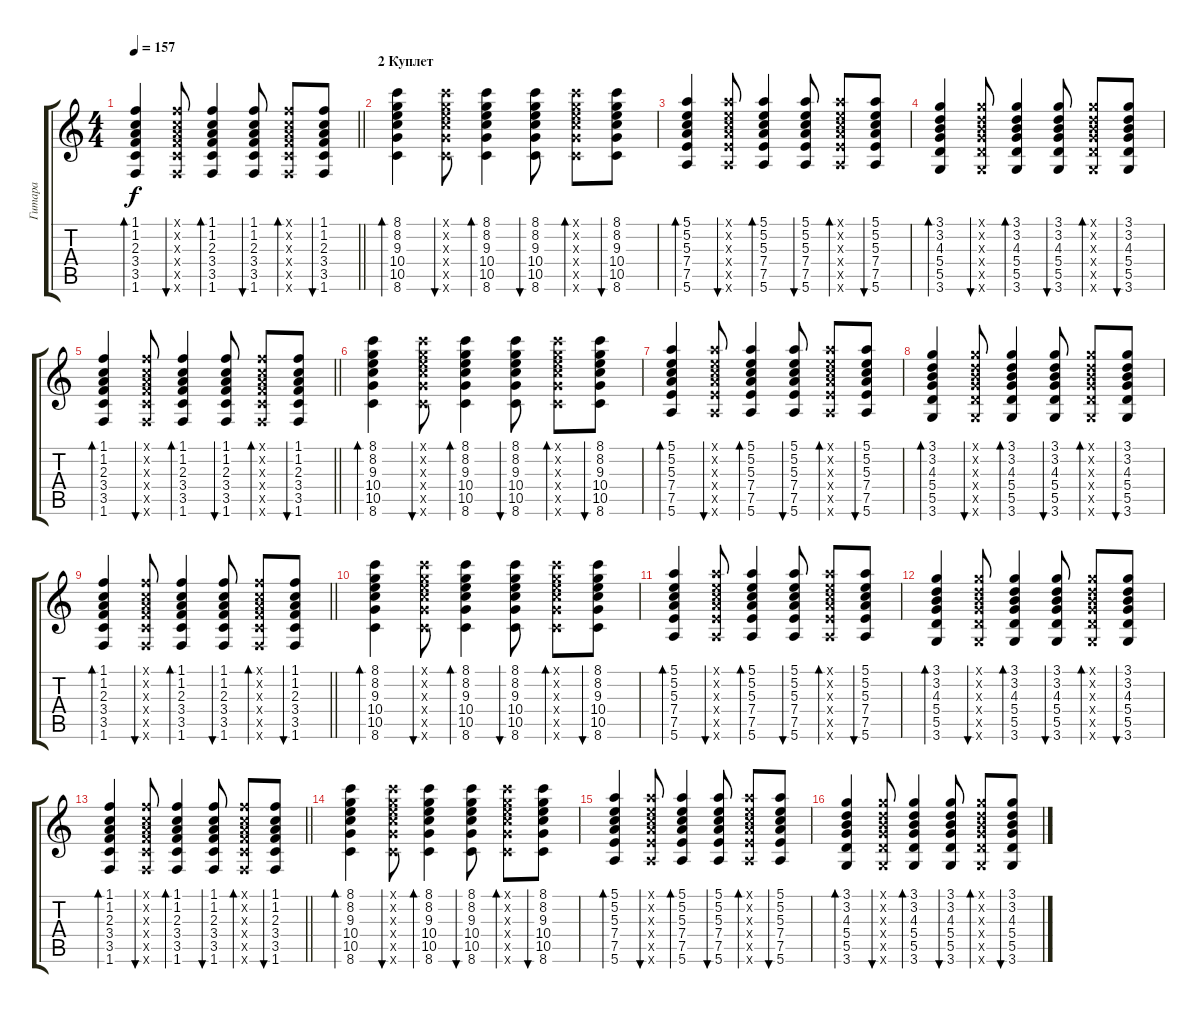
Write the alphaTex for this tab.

\track ("Гитара" "Гитара") {instrument acousticguitarsteel}
\staff {score tabs}
\tuning (E4 B3 G3 D3 A2 E2) {hide}
\ts (4 4)
\tempo 157
\clef g2
\barLineRight lightlight
\ks c
(1.1 1.2 2.3 3.4 3.5 1.6).4{bd 30 dy f} (1.1{x} 1.2{x} 2.3{x} 3.4{x} 3.5{x} 1.6{x}).8{bu 30} (1.1 1.2 2.3 3.4 3.5 1.6).4{bd 30} (1.1 1.2 2.3 3.4 3.5 1.6).8{bu 30} (1.1{x} 1.2{x} 2.3{x} 3.4{x} 3.5{x} 1.6{x}).8{bd 30} (1.1 1.2 2.3 3.4 3.5 1.6).8{bu 30} |
\section ("" "2 Куплет")
(8.1 8.2 9.3 10.4 10.5 8.6).4{bd 30} (8.1{x} 8.2{x} 9.3{x} 10.4{x} 10.5{x} 8.6{x}).8{bu 30} (8.1 8.2 9.3 10.4 10.5 8.6).4{bd 30} (8.1 8.2 9.3 10.4 10.5 8.6).8{bu 30} (8.1{x} 8.2{x} 9.3{x} 10.4{x} 10.5{x} 8.6{x}).8{bd 30} (8.1 8.2 9.3 10.4 10.5 8.6).8{bu 30} |
(5.1 5.2 5.3 7.4 7.5 5.6).4{bd 30} (5.1{x} 5.2{x} 5.3{x} 7.4{x} 7.5{x} 5.6{x}).8{bu 30} (5.1 5.2 5.3 7.4 7.5 5.6).4{bd 30} (5.1 5.2 5.3 7.4 7.5 5.6).8{bu 30} (5.1{x} 5.2{x} 5.3{x} 7.4{x} 7.5{x} 5.6{x}).8{bd 30} (5.1 5.2 5.3 7.4 7.5 5.6).8{bu 30} |
(3.1 3.2 4.3 5.4 5.5 3.6).4{bd 30} (3.1{x} 3.2{x} 4.3{x} 5.4{x} 5.5{x} 3.6{x}).8{bu 30} (3.1 3.2 4.3 5.4 5.5 3.6).4{bd 30} (3.1 3.2 4.3 5.4 5.5 3.6).8{bu 30} (3.1{x} 3.2{x} 4.3{x} 5.4{x} 5.5{x} 3.6{x}).8{bd 30} (3.1 3.2 4.3 5.4 5.5 3.6).8{bu 30} |
\barLineRight lightlight
(1.1 1.2 2.3 3.4 3.5 1.6).4{bd 30} (1.1{x} 1.2{x} 2.3{x} 3.4{x} 3.5{x} 1.6{x}).8{bu 30} (1.1 1.2 2.3 3.4 3.5 1.6).4{bd 30} (1.1 1.2 2.3 3.4 3.5 1.6).8{bu 30} (1.1{x} 1.2{x} 2.3{x} 3.4{x} 3.5{x} 1.6{x}).8{bd 30} (1.1 1.2 2.3 3.4 3.5 1.6).8{bu 30} |
(8.1 8.2 9.3 10.4 10.5 8.6).4{bd 30} (8.1{x} 8.2{x} 9.3{x} 10.4{x} 10.5{x} 8.6{x}).8{bu 30} (8.1 8.2 9.3 10.4 10.5 8.6).4{bd 30} (8.1 8.2 9.3 10.4 10.5 8.6).8{bu 30} (8.1{x} 8.2{x} 9.3{x} 10.4{x} 10.5{x} 8.6{x}).8{bd 30} (8.1 8.2 9.3 10.4 10.5 8.6).8{bu 30} |
(5.1 5.2 5.3 7.4 7.5 5.6).4{bd 30} (5.1{x} 5.2{x} 5.3{x} 7.4{x} 7.5{x} 5.6{x}).8{bu 30} (5.1 5.2 5.3 7.4 7.5 5.6).4{bd 30} (5.1 5.2 5.3 7.4 7.5 5.6).8{bu 30} (5.1{x} 5.2{x} 5.3{x} 7.4{x} 7.5{x} 5.6{x}).8{bd 30} (5.1 5.2 5.3 7.4 7.5 5.6).8{bu 30} |
(3.1 3.2 4.3 5.4 5.5 3.6).4{bd 30} (3.1{x} 3.2{x} 4.3{x} 5.4{x} 5.5{x} 3.6{x}).8{bu 30} (3.1 3.2 4.3 5.4 5.5 3.6).4{bd 30} (3.1 3.2 4.3 5.4 5.5 3.6).8{bu 30} (3.1{x} 3.2{x} 4.3{x} 5.4{x} 5.5{x} 3.6{x}).8{bd 30} (3.1 3.2 4.3 5.4 5.5 3.6).8{bu 30} |
\barLineRight lightlight
(1.1 1.2 2.3 3.4 3.5 1.6).4{bd 30} (1.1{x} 1.2{x} 2.3{x} 3.4{x} 3.5{x} 1.6{x}).8{bu 30} (1.1 1.2 2.3 3.4 3.5 1.6).4{bd 30} (1.1 1.2 2.3 3.4 3.5 1.6).8{bu 30} (1.1{x} 1.2{x} 2.3{x} 3.4{x} 3.5{x} 1.6{x}).8{bd 30} (1.1 1.2 2.3 3.4 3.5 1.6).8{bu 30} |
(8.1 8.2 9.3 10.4 10.5 8.6).4{bd 30} (8.1{x} 8.2{x} 9.3{x} 10.4{x} 10.5{x} 8.6{x}).8{bu 30} (8.1 8.2 9.3 10.4 10.5 8.6).4{bd 30} (8.1 8.2 9.3 10.4 10.5 8.6).8{bu 30} (8.1{x} 8.2{x} 9.3{x} 10.4{x} 10.5{x} 8.6{x}).8{bd 30} (8.1 8.2 9.3 10.4 10.5 8.6).8{bu 30} |
(5.1 5.2 5.3 7.4 7.5 5.6).4{bd 30} (5.1{x} 5.2{x} 5.3{x} 7.4{x} 7.5{x} 5.6{x}).8{bu 30} (5.1 5.2 5.3 7.4 7.5 5.6).4{bd 30} (5.1 5.2 5.3 7.4 7.5 5.6).8{bu 30} (5.1{x} 5.2{x} 5.3{x} 7.4{x} 7.5{x} 5.6{x}).8{bd 30} (5.1 5.2 5.3 7.4 7.5 5.6).8{bu 30} |
(3.1 3.2 4.3 5.4 5.5 3.6).4{bd 30} (3.1{x} 3.2{x} 4.3{x} 5.4{x} 5.5{x} 3.6{x}).8{bu 30} (3.1 3.2 4.3 5.4 5.5 3.6).4{bd 30} (3.1 3.2 4.3 5.4 5.5 3.6).8{bu 30} (3.1{x} 3.2{x} 4.3{x} 5.4{x} 5.5{x} 3.6{x}).8{bd 30} (3.1 3.2 4.3 5.4 5.5 3.6).8{bu 30} |
\barLineRight lightlight
(1.1 1.2 2.3 3.4 3.5 1.6).4{bd 30} (1.1{x} 1.2{x} 2.3{x} 3.4{x} 3.5{x} 1.6{x}).8{bu 30} (1.1 1.2 2.3 3.4 3.5 1.6).4{bd 30} (1.1 1.2 2.3 3.4 3.5 1.6).8{bu 30} (1.1{x} 1.2{x} 2.3{x} 3.4{x} 3.5{x} 1.6{x}).8{bd 30} (1.1 1.2 2.3 3.4 3.5 1.6).8{bu 30} |
(8.1 8.2 9.3 10.4 10.5 8.6).4{bd 30} (8.1{x} 8.2{x} 9.3{x} 10.4{x} 10.5{x} 8.6{x}).8{bu 30} (8.1 8.2 9.3 10.4 10.5 8.6).4{bd 30} (8.1 8.2 9.3 10.4 10.5 8.6).8{bu 30} (8.1{x} 8.2{x} 9.3{x} 10.4{x} 10.5{x} 8.6{x}).8{bd 30} (8.1 8.2 9.3 10.4 10.5 8.6).8{bu 30} |
(5.1 5.2 5.3 7.4 7.5 5.6).4{bd 30} (5.1{x} 5.2{x} 5.3{x} 7.4{x} 7.5{x} 5.6{x}).8{bu 30} (5.1 5.2 5.3 7.4 7.5 5.6).4{bd 30} (5.1 5.2 5.3 7.4 7.5 5.6).8{bu 30} (5.1{x} 5.2{x} 5.3{x} 7.4{x} 7.5{x} 5.6{x}).8{bd 30} (5.1 5.2 5.3 7.4 7.5 5.6).8{bu 30} |
(3.1 3.2 4.3 5.4 5.5 3.6).4{bd 30} (3.1{x} 3.2{x} 4.3{x} 5.4{x} 5.5{x} 3.6{x}).8{bu 30} (3.1 3.2 4.3 5.4 5.5 3.6).4{bd 30} (3.1 3.2 4.3 5.4 5.5 3.6).8{bu 30} (3.1{x} 3.2{x} 4.3{x} 5.4{x} 5.5{x} 3.6{x}).8{bd 30} (3.1 3.2 4.3 5.4 5.5 3.6).8{bu 30}
